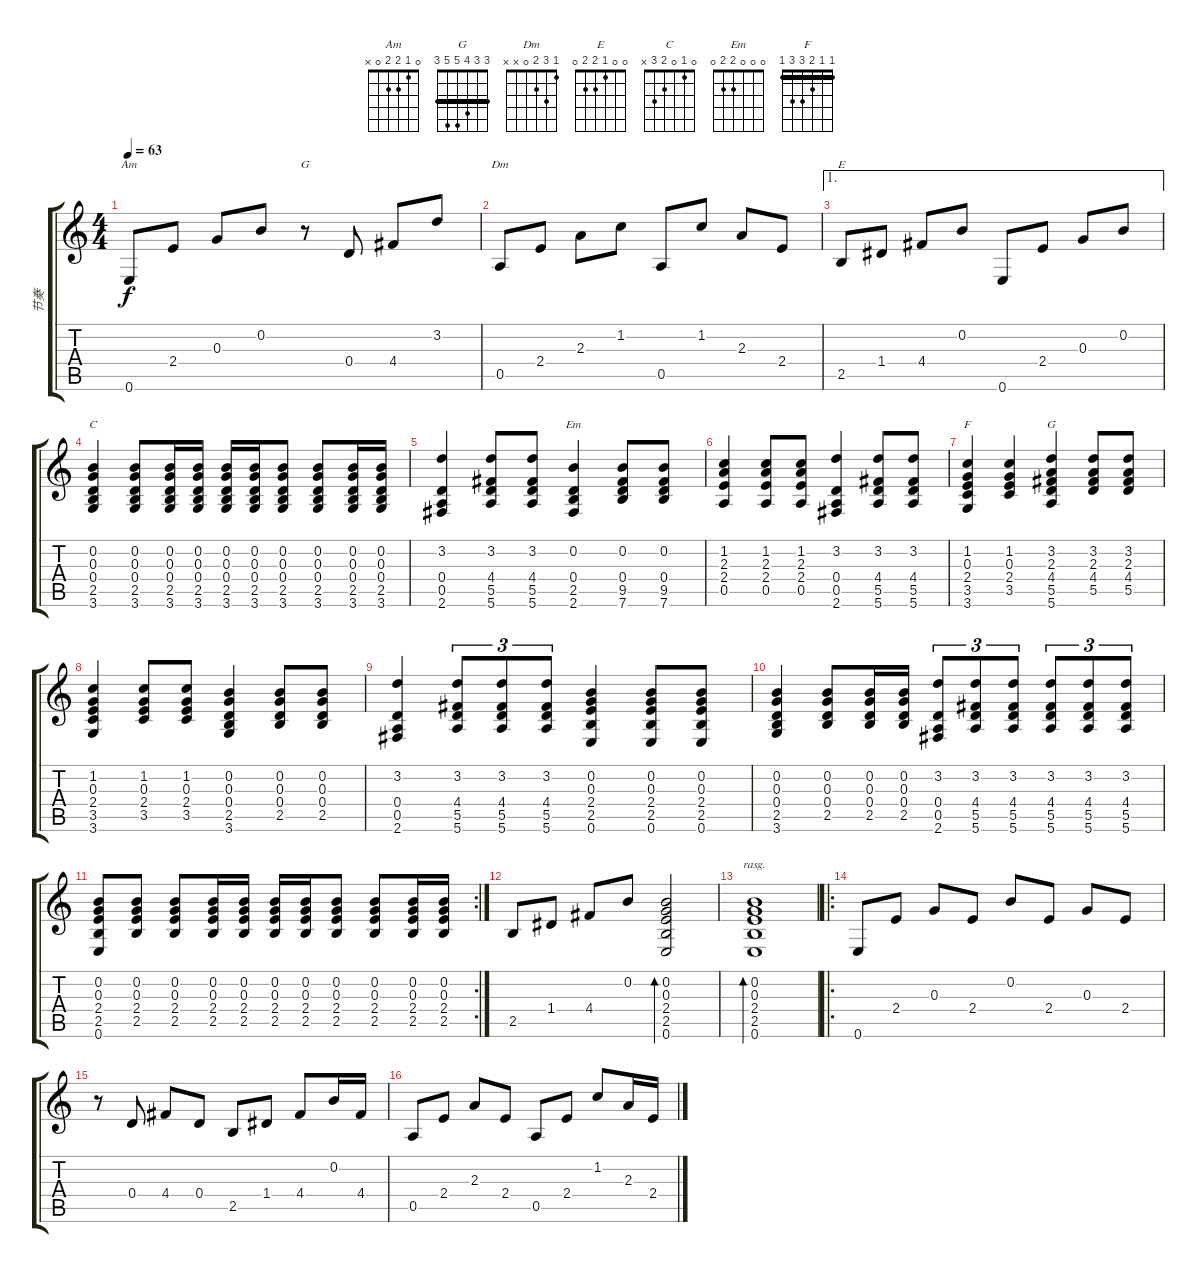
\track ("节奏" "节奏") {instrument electricguitarjazz}
\staff {score tabs}
\tuning (E4 B3 G3 D3 A2 E2) {hide}
\chord ("Am" 0 1 2 2 0 x)
\chord ("G" 3 0 0 0 2 3)
\chord ("Dm" 1 3 2 0 x x)
\chord ("E" 0 0 1 2 2 0)
\chord ("C" 0 1 0 2 3 x)
\chord ("Em" 0 0 0 2 2 0)
\chord ("F" 1 1 2 3 3 1) {barre 1}
\chord ("G" 3 3 4 5 5 3) {barre 3}
\ts (4 4)
\tempo 63
\clef g2
\ks aminor
0.6.8{ch "Am" dy f} 2.4.8 0.3.8 0.2.8 r.8{ch "G"} 0.4.8 4.4.8 3.2.8 |
0.5.8{ch "Dm"} 2.4.8 2.3.8 1.2.8 0.5.8 1.2.8 2.3.8 2.4.8 |
\ae 1
2.5.8{ch "E"} 1.4.8 4.4.8 0.2.8 0.6.8 2.4.8 0.3.8 0.2.8 |
(0.2 0.3 0.4 2.5 3.6).4{ch "C"} (0.2 0.3 0.4 2.5 3.6).8 (0.2 0.3 0.4 2.5 3.6).16 (0.2 0.3 0.4 2.5 3.6).16 (0.2 0.3 0.4 2.5 3.6).16 (0.2 0.3 0.4 2.5 3.6).16 (0.2 0.3 0.4 2.5 3.6).8 (0.2 0.3 0.4 2.5 3.6).8 (0.2 0.3 0.4 2.5 3.6).16 (0.2 0.3 0.4 2.5 3.6).16 |
(3.2 0.4 0.5 2.6).4 (3.2 4.4 5.5 5.6).8 (3.2 4.4 5.5 5.6).8 (0.2 0.4 2.5 2.6).4{ch "Em"} (0.2 0.4 9.5 7.6).8 (0.2 0.4 9.5 7.6).8 |
(1.2 2.3 2.4 0.5).4 (1.2 2.3 2.4 0.5).8 (1.2 2.3 2.4 0.5).8 (3.2 0.4 0.5 2.6).4 (3.2 4.4 5.5 5.6).8 (3.2 4.4 5.5 5.6).8 |
(1.2 0.3 2.4 3.5 3.6).4{ch "F"} (1.2 0.3 2.4 3.5).4 (3.2 2.3 4.4 5.5 5.6).4{ch "G"} (3.2 2.3 4.4 5.5).8 (3.2 2.3 4.4 5.5).8 |
(1.2 0.3 2.4 3.5 3.6).4 (1.2 0.3 2.4 3.5).8 (1.2 0.3 2.4 3.5).8 (0.2 0.3 0.4 2.5 3.6).4 (0.2 0.3 0.4 2.5).8 (0.2 0.3 0.4 2.5).8 |
(3.2 0.4 0.5 2.6).4 (3.2 4.4 5.5 5.6).8{tu (3 2)} (3.2 4.4 5.5 5.6).8{tu (3 2)} (3.2 4.4 5.5 5.6).8{tu (3 2)} (0.2 0.3 2.4 2.5 0.6).4 (0.2 0.3 2.4 2.5 0.6).8 (0.2 0.3 2.4 2.5 0.6).8 |
(0.2 0.3 0.4 2.5 3.6).4 (0.2 0.3 0.4 2.5).8 (0.2 0.3 0.4 2.5).16 (0.2 0.3 0.4 2.5).16 (3.2 0.4 0.5 2.6).8{tu (3 2)} (3.2 4.4 5.5 5.6).8{tu (3 2)} (3.2 4.4 5.5 5.6).8{tu (3 2)} (3.2 4.4 5.5 5.6).8{tu (3 2)} (3.2 4.4 5.5 5.6).8{tu (3 2)} (3.2 4.4 5.5 5.6).8{tu (3 2)} |
\rc 2
(0.2 0.3 2.4 2.5 0.6).8 (0.2 0.3 2.4 2.5).8 (0.2 0.3 2.4 2.5).8 (0.2 0.3 2.4 2.5).16 (0.2 0.3 2.4 2.5).16 (0.2 0.3 2.4 2.5).16 (0.2 0.3 2.4 2.5).16 (0.2 0.3 2.4 2.5).8 (0.2 0.3 2.4 2.5).8 (0.2 0.3 2.4 2.5).16 (0.2 0.3 2.4 2.5).16 |
2.5.8 1.4.8 4.4.8 0.2.8 (0.2 0.3 2.4 2.5 0.6).2{bd 240} |
(0.2 0.3 2.4 2.5 0.6).1{bd 240 rasg ii} |
\ro
0.6.8 2.4.8 0.3.8 2.4.8 0.2.8 2.4.8 0.3.8 2.4.8 |
r.8 0.4.8 4.4.8 0.4.8 2.5.8 1.4.8 4.4.8 0.2.16 4.4.16 |
0.5.8 2.4.8 2.3.8 2.4.8 0.5.8 2.4.8 1.2.8 2.3.16 2.4.16
